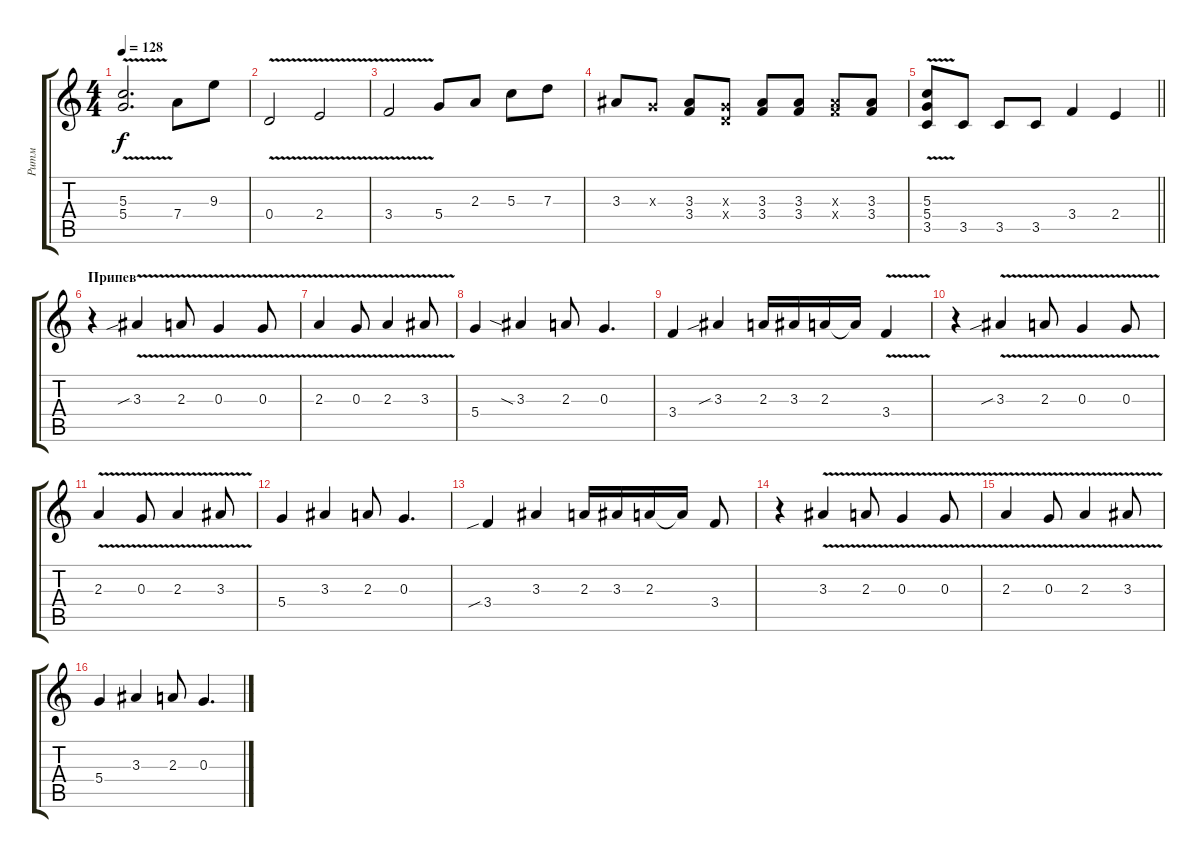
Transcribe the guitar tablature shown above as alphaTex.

\track ("Ритм" "Ритм") {instrument distortionguitar}
\staff {score tabs}
\tuning (E4 B3 G3 D3 A2 E2) {hide}
\ts (4 4)
\tempo 128
\clef g2
\ks c
(5.3{v} 5.4).2{d dy f} 7.4.8 9.3.8 |
0.4{v}.2 2.4{v}.2 |
3.4{v}.2 5.4.8 2.3.8 5.3.8 7.3.8 |
3.3.8 0.3{x}.8 (3.3 3.4).8 (0.3{x} 0.4{x}).8 (3.3 3.4).8 (3.3 3.4).8 (3.3{x} 3.4{x}).8 (3.3 3.4).8 |
\barLineRight lightlight
(5.3 5.4{v} 3.5).8 3.5.8 3.5.8 3.5.8 3.4.4 2.4.4 |
\section ("" "Припев")
r.4 3.3{v sib}.4 2.3{v}.8 0.3{v}.4 0.3{v}.8 |
2.3{v}.4 0.3{v}.8 2.3{v}.4 3.3{v}.8 |
5.4.4 3.3{sia}.4 2.3.8 0.3.4{d} |
3.4.4 3.3{sib}.4 2.3.16 3.3.16 2.3.16 2.3{t}.16 3.4{v}.4 |
r.4 3.3{v sib}.4 2.3{v}.8 0.3{v}.4 0.3{v}.8 |
2.3{v}.4 0.3{v}.8 2.3{v}.4 3.3{v}.8 |
5.4.4 3.3.4 2.3.8 0.3.4{d} |
3.4{sib}.4 3.3.4 2.3.16 3.3.16 2.3.16 2.3{t}.16 3.4.8 |
r.4 3.3{v}.4 2.3{v}.8 0.3{v}.4 0.3{v}.8 |
2.3{v}.4 0.3{v}.8 2.3{v}.4 3.3{v}.8 |
5.4.4 3.3.4 2.3.8 0.3.4{d}
